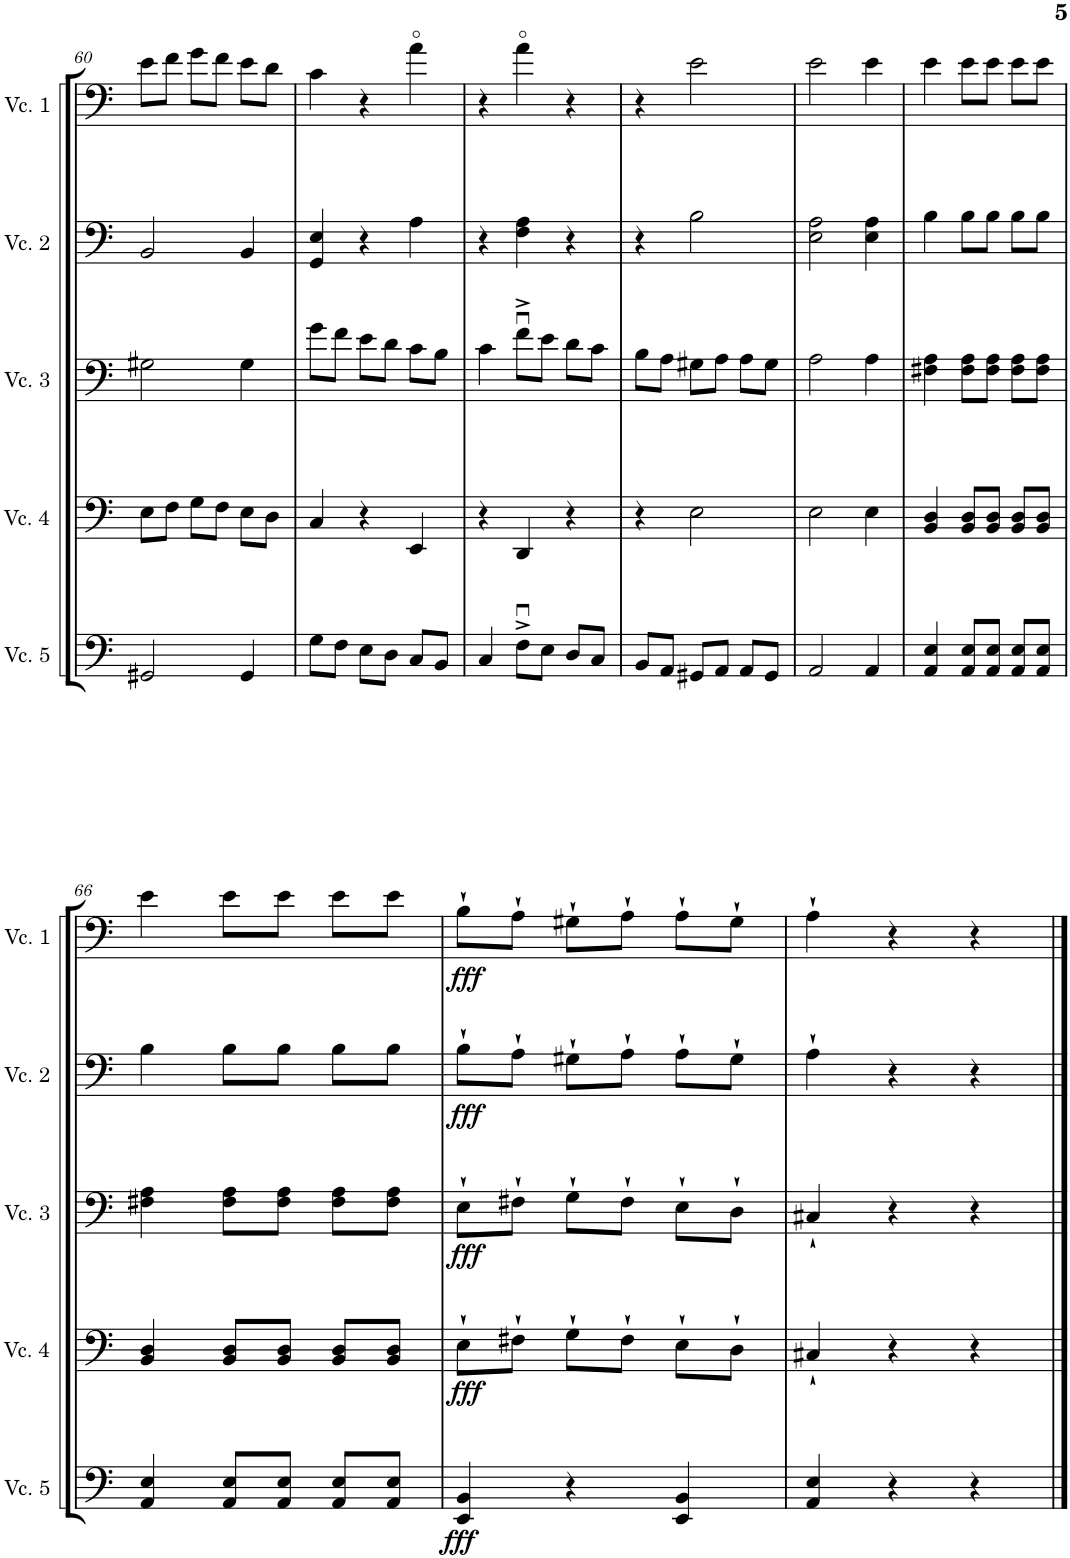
**kern	**dynam	**kern	**dynam	**kern	**dynam	**kern	**dynam	**kern	**dynam
*part5	*part5	*part4	*part4	*part3	*part3	*part2	*part2	*part1	*part1
*staff5	*staff5	*staff4	*staff4	*staff3	*staff3	*staff2	*staff2	*staff1	*staff1
*I"Cello 5	*	*I"Cello 4	*	*I"Cello 3	*	*I"Cello 2	*	*I"Cello 1	*
!!LO:PB:g=z
*clefF4	*	*clefF4	*	*clefF4	*	*clefF4	*	*clefF4	*
*k[]	*	*k[]	*	*k[]	*	*k[]	*	*k[]	*
*M3/4	*	*M3/4	*	*M3/4	*	*M3/4	*	*M3/4	*
=60	=60	=60	=60	=60	=60	=60	=60	=60	=60
2GG#X/	.	8E\L	.	2G#X\	.	2BB/	.	8e\L	.
.	.	8F\J	.	.	.	.	.	8f\J	.
.	.	8G\L	.	.	.	.	.	8g\L	.
.	.	8F\J	.	.	.	.	.	8f\J	.
4GG#/	.	8E\L	.	4G#\	.	4BB/	.	8e\L	.
.	.	8D\J	.	.	.	.	.	8d\J	.
=61	=61	=61	=61	=61	=61	=61	=61	=61	=61
8G\L	.	4C/	.	8g\L	.	4GG/ 4E/	.	4c\	.
8F\J	.	.	.	8f\J	.	.	.	.	.
8E\L	.	4r	.	8e\L	.	4r	.	4r	.
8D\J	.	.	.	8d\J	.	.	.	.	.
8C/L	.	4EE/	.	8c\L	.	4A\	.	4a\	.
8BB/J	.	.	.	8B\J	.	.	.	.	.
=62	=62	=62	=62	=62	=62	=62	=62	=62	=62
4C/	.	4r	.	4c\	.	4r	.	4r	.
8Fu^\L	.	4DD/	.	8fu^\L	.	4F\ 4A\	.	4a\	.
8E\J	.	.	.	8e\J	.	.	.	.	.
8D/L	.	4r	.	8d\L	.	4r	.	4r	.
8C/J	.	.	.	8c\J	.	.	.	.	.
=63	=63	=63	=63	=63	=63	=63	=63	=63	=63
8BB/L	.	4r	.	8B\L	.	4r	.	4r	.
8AA/J	.	.	.	8A\J	.	.	.	.	.
8GG#X/L	.	2E\	.	8G#X\L	.	2B\	.	2e\	.
8AA/J	.	.	.	8A\J	.	.	.	.	.
8AA/L	.	.	.	8A\L	.	.	.	.	.
8GG#/J	.	.	.	8G#\J	.	.	.	.	.
=64	=64	=64	=64	=64	=64	=64	=64	=64	=64
2AA/	.	2E\	.	2A\	.	2E\ 2A\	.	2e\	.
4AA/	.	4E\	.	4A\	.	4E\ 4A\	.	4e\	.
=65	=65	=65	=65	=65	=65	=65	=65	=65	=65
4AA/ 4E/	.	4BB/ 4D/	.	4F#X\ 4A\	.	4B\	.	4e\	.
8AA/ 8E/L	.	8BB/ 8D/L	.	8F#\ 8A\L	.	8B\L	.	8e\L	.
8AA/ 8E/J	.	8BB/ 8D/J	.	8F#\ 8A\J	.	8B\J	.	8e\J	.
8AA/ 8E/L	.	8BB/ 8D/L	.	8F#\ 8A\L	.	8B\L	.	8e\L	.
8AA/ 8E/J	.	8BB/ 8D/J	.	8F#\ 8A\J	.	8B\J	.	8e\J	.
!!LO:LB:g=z
=66	=66	=66	=66	=66	=66	=66	=66	=66	=66
4AA/ 4E/	.	4BB/ 4D/	.	4F#X\ 4A\	.	4B\	.	4e\	.
8AA/ 8E/L	.	8BB/ 8D/L	.	8F#\ 8A\L	.	8B\L	.	8e\L	.
8AA/ 8E/J	.	8BB/ 8D/J	.	8F#\ 8A\J	.	8B\J	.	8e\J	.
8AA/ 8E/L	.	8BB/ 8D/L	.	8F#\ 8A\L	.	8B\L	.	8e\L	.
8AA/ 8E/J	.	8BB/ 8D/J	.	8F#\ 8A\J	.	8B\J	.	8e\J	.
=67	=67	=67	=67	=67	=67	=67	=67	=67	=67
!	!LO:DY:b	!	!LO:DY:b	!	!LO:DY:b	!	!LO:DY:b	!	!LO:DY:b
4EE/ 4BB/	fff	8E`\L	fff	8E`\L	fff	8B`\L	fff	8B`\L	fff
.	.	8F#X`\J	.	8F#X`\J	.	8A`\J	.	8A`\J	.
4r	.	8G`\L	.	8G`\L	.	8G#X`\L	.	8G#X`\L	.
.	.	8F#`\J	.	8F#`\J	.	8A`\J	.	8A`\J	.
4EE/ 4BB/	.	8E`\L	.	8E`\L	.	8A`\L	.	8A`\L	.
.	.	8D`\J	.	8D`\J	.	8G#`\J	.	8G#`\J	.
=68	=68	=68	=68	=68	=68	=68	=68	=68	=68
4AA/ 4E/	.	4C#X`/	.	4C#X`/	.	4A`\	.	4A`\	.
4r	.	4r	.	4r	.	4r	.	4r	.
4r	.	4r	.	4r	.	4r	.	4r	.
==	==	==	==	==	==	==	==	==	==
*-	*-	*-	*-	*-	*-	*-	*-	*-	*-
